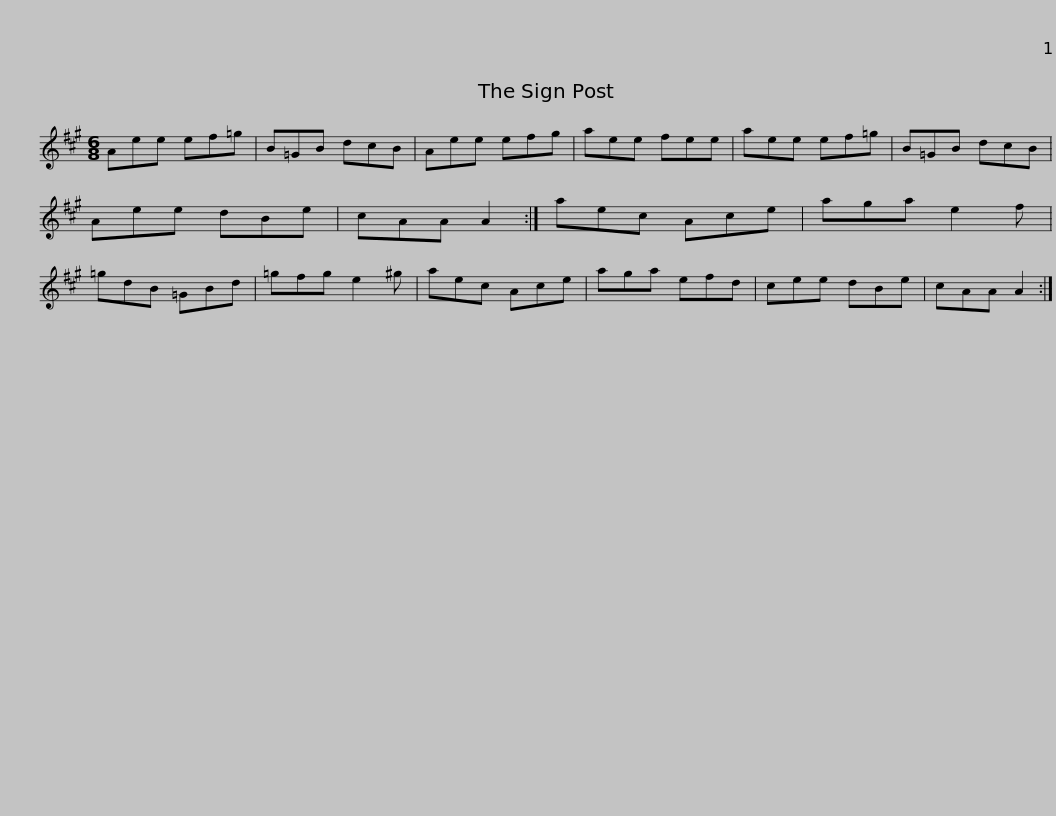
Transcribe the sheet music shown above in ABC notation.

X:1
L:1/8
M:6/8
I:linebreak $
K:A
V:1 treble
V:1
 Aee ef=g | B=GB dcB | Aee efg | aee fee | aee ef=g | %5
 B=GB dcB | Aee dBe |$ cAA A2 :| aec Ace | aga e2 f | %10
 =gdB =GBd | =gfg e2 ^g | aec Ace | aga efd |$ cee dBe | %15
 cAA A2 :| %16
